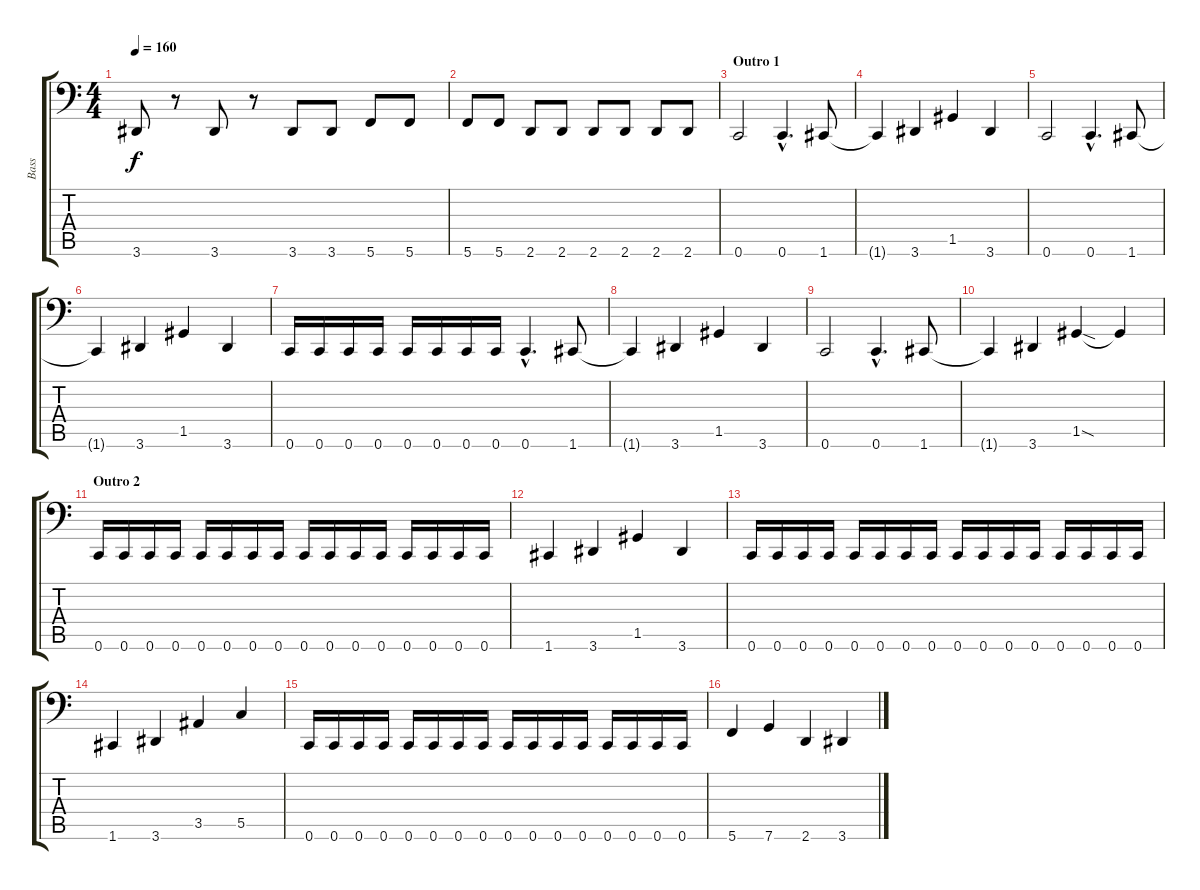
\track ("Bass" "Bass") {instrument electricbassfinger}
\staff {score tabs}
\tuning (D3 A2 F2 C2 G1 C1) {hide}
\ts (4 4)
\tempo 160
\clef f4
\ks c
3.6.8{dy f} r.8 3.6.8 r.8 3.6.8 3.6.8 5.6.8 5.6.8 |
5.6.8 5.6.8 2.6.8 2.6.8 2.6.8 2.6.8 2.6.8 2.6.8 |
\section ("" "Outro 1")
0.6.2{instrument electricbasspick} 0.6{hac}.4{d} 1.6.8 |
1.6{t}.4 3.6.4 1.5.4 3.6.4 |
0.6.2 0.6{hac}.4{d} 1.6.8 |
1.6{t}.4 3.6.4 1.5.4 3.6.4 |
0.6.16 0.6.16 0.6.16 0.6.16 0.6.16 0.6.16 0.6.16 0.6.16 0.6{hac}.4{d} 1.6.8 |
1.6{t}.4 3.6.4 1.5.4 3.6.4 |
0.6.2 0.6{hac}.4{d} 1.6.8 |
1.6{t}.4 3.6.4 1.5{sod}.4 1.5{t}.4 |
\section ("" "Outro 2")
0.6.16 0.6.16 0.6.16 0.6.16 0.6.16 0.6.16 0.6.16 0.6.16 0.6.16 0.6.16 0.6.16 0.6.16 0.6.16 0.6.16 0.6.16 0.6.16 |
1.6.4 3.6.4 1.5.4 3.6.4 |
0.6.16 0.6.16 0.6.16 0.6.16 0.6.16 0.6.16 0.6.16 0.6.16 0.6.16 0.6.16 0.6.16 0.6.16 0.6.16 0.6.16 0.6.16 0.6.16 |
1.6.4 3.6.4 3.5.4 5.5.4 |
0.6.16 0.6.16 0.6.16 0.6.16 0.6.16 0.6.16 0.6.16 0.6.16 0.6.16 0.6.16 0.6.16 0.6.16 0.6.16 0.6.16 0.6.16 0.6.16 |
5.6.4 7.6.4 2.6.4 3.6.4
